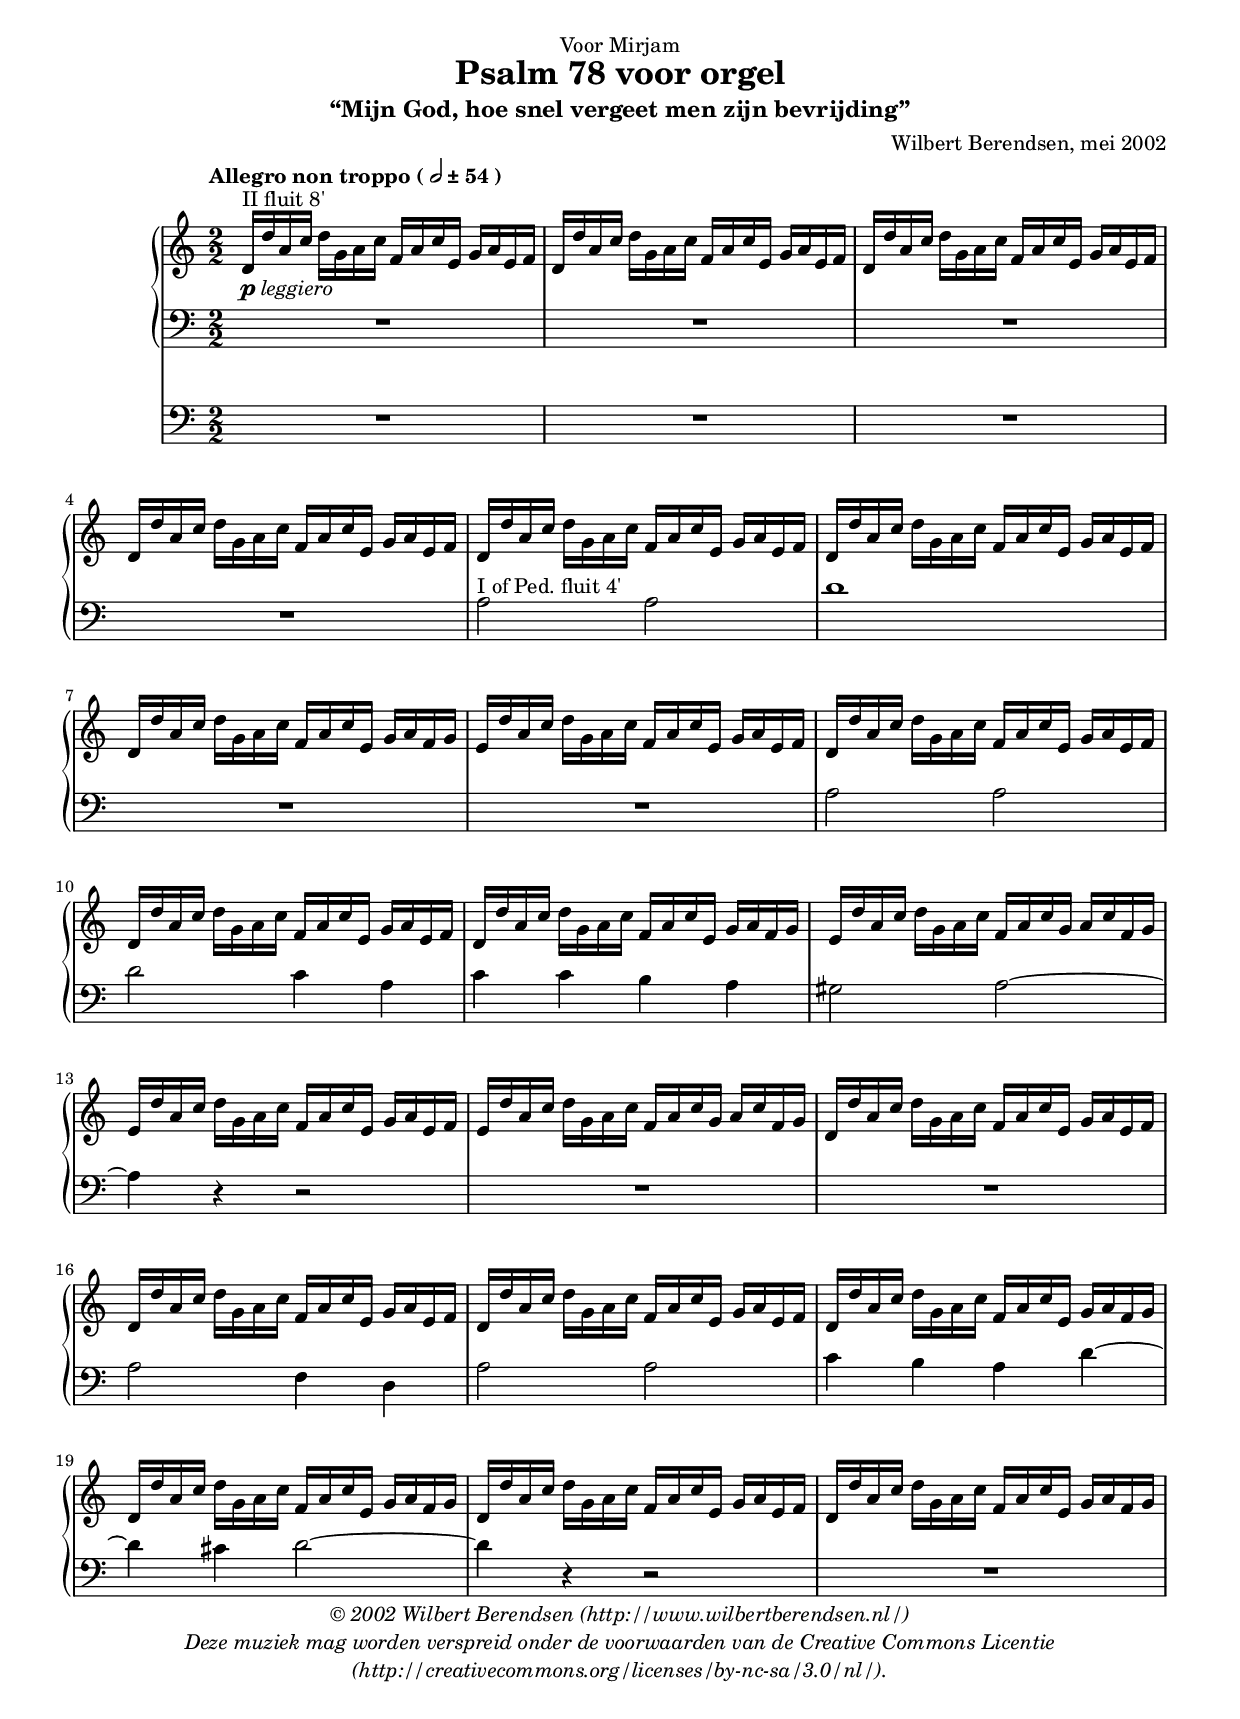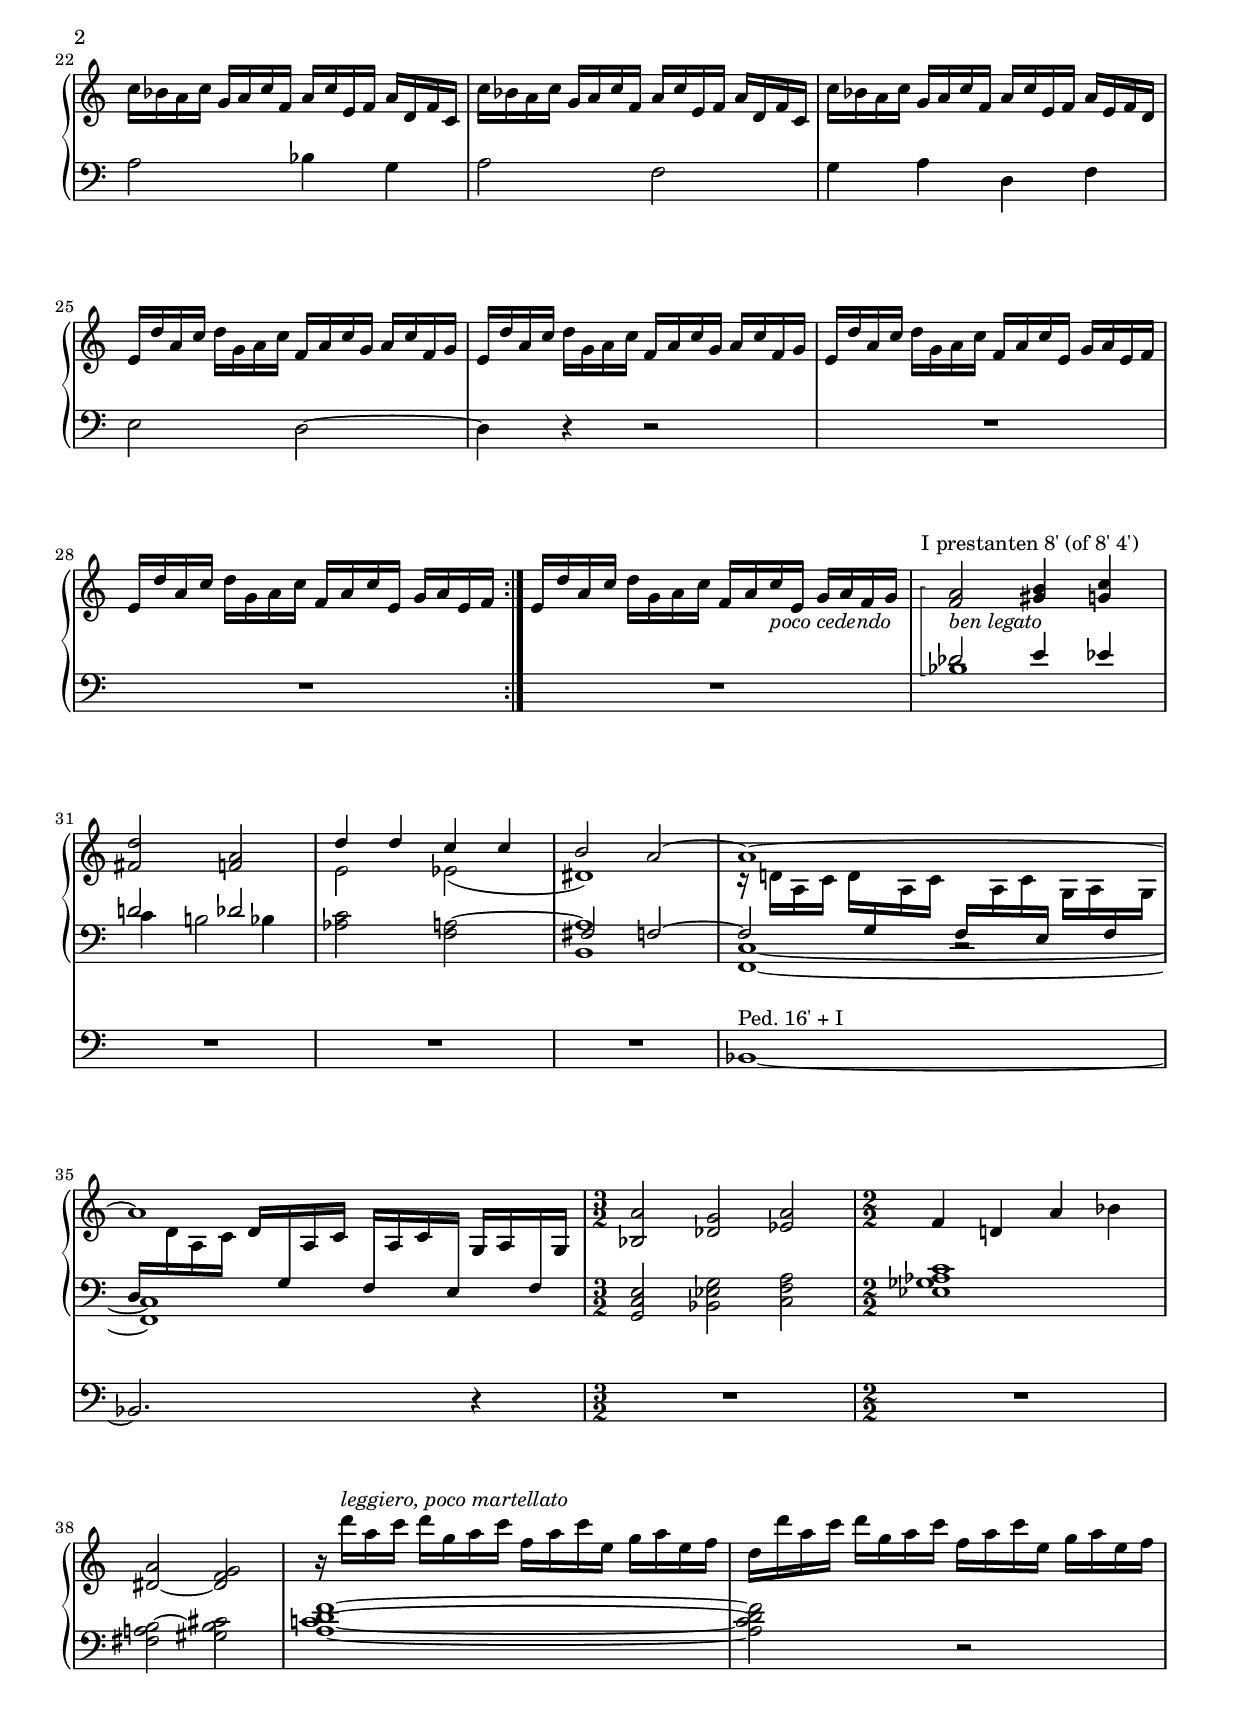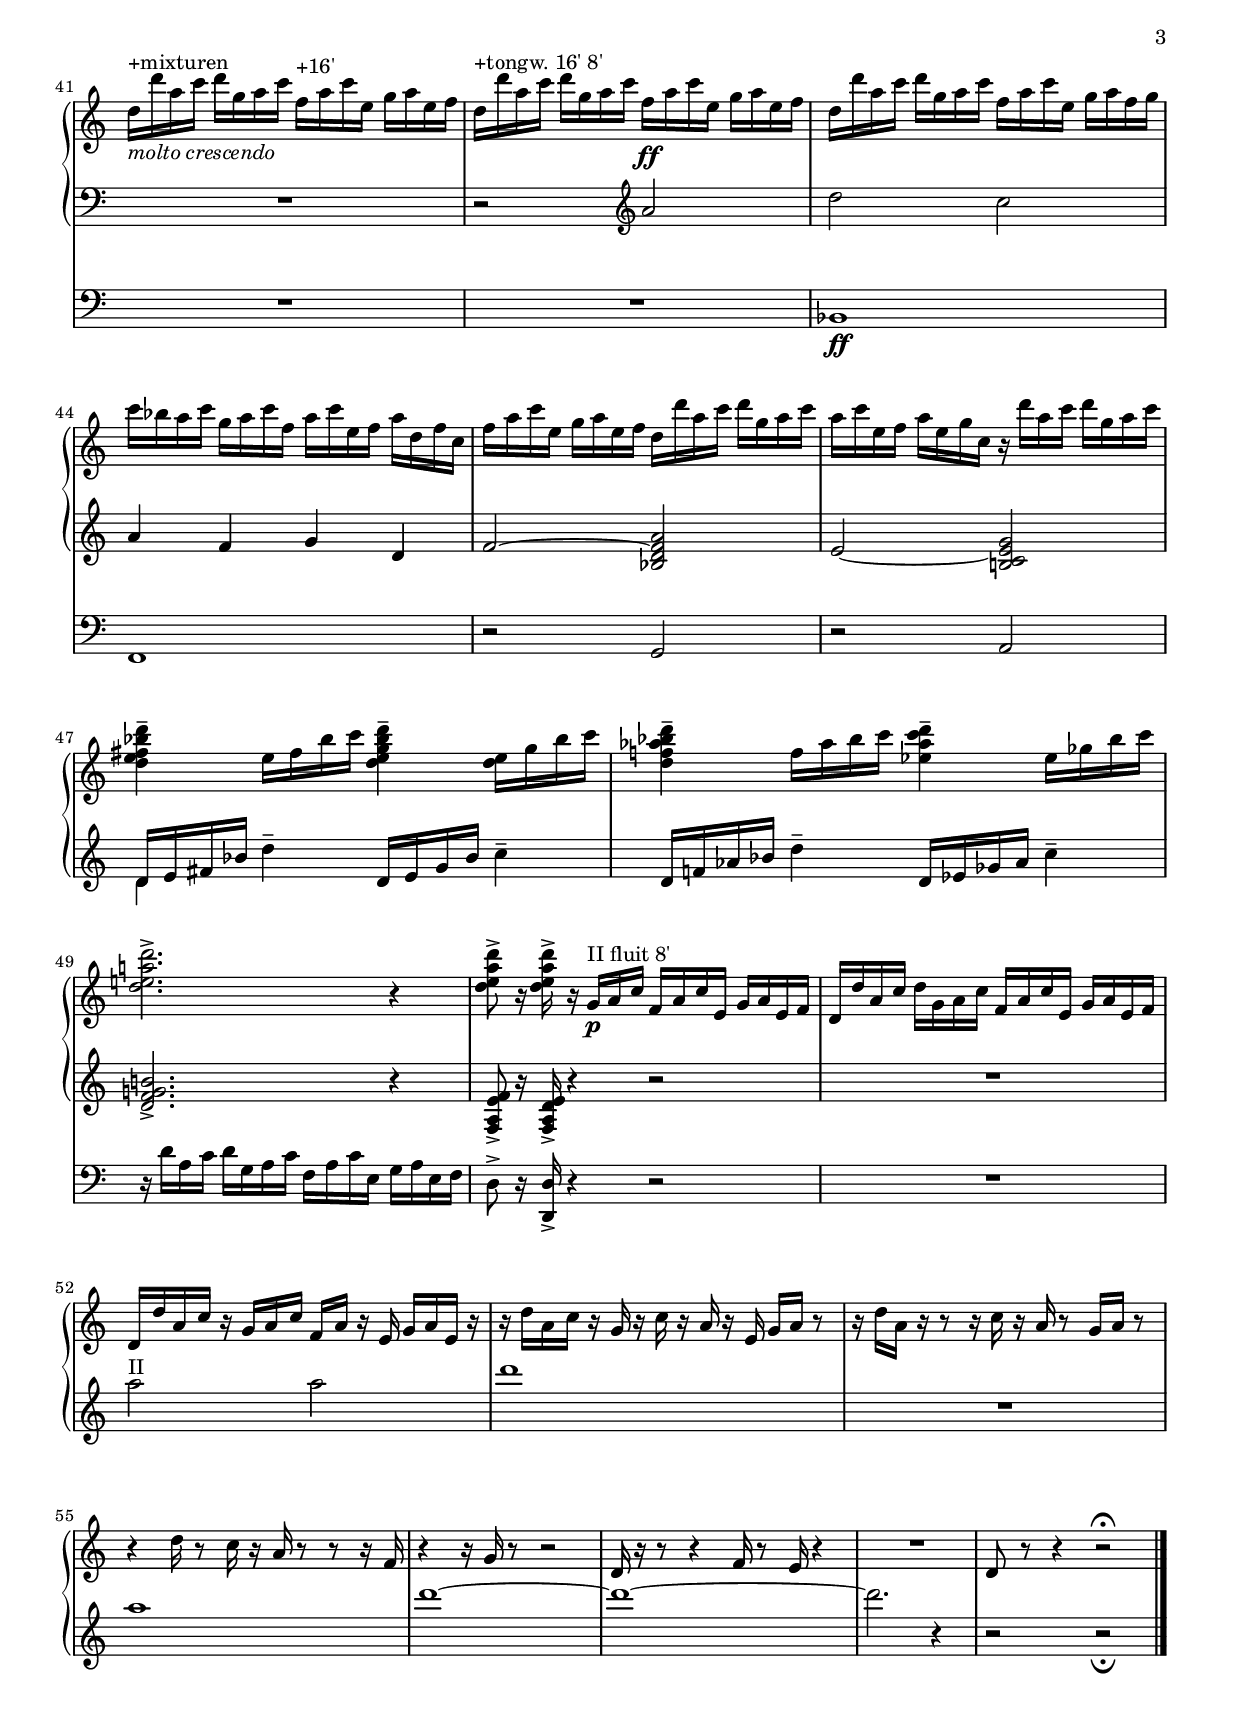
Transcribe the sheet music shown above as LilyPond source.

\version "2.13.38"

#(set-global-staff-size 18)

\paper {
  #(set-paper-size "a4")
  ragged-last-bottom = ##f
  bottom-margin = 12 \mm
  line-width = 185 \mm
}

\header {
  dedication = "Voor Mirjam"
  title = "Psalm 78 voor orgel"
  subtitle = "“Mijn God, hoe snel vergeet men zijn bevrijding”"
  composer = "Wilbert Berendsen, mei 2002"
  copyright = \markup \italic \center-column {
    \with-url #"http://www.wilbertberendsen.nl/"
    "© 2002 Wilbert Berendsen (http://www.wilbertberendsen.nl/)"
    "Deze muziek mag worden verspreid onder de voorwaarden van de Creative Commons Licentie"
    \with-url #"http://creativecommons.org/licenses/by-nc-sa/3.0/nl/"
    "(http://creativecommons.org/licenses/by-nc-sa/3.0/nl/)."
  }
}

\layout {
  \context {
    \Staff
    \RemoveEmptyStaves
  }
}

global = {
  #(set-accidental-style 'modern)
  \numericTimeSignature
  \time 2/2
  \set Timing.beamExceptions = #'((end . (((1 . 16) . (4 4 4 4)))))
}  

haak = {
  \set GrandStaff.connectArpeggios = ##t
  \once \override GrandStaff.Arpeggio #'extra-offset = #'(0.5 . 0)
  \once \override GrandStaff.Arpeggio #'stencil = #ly:arpeggio::brew-chord-bracket
}

rh = \relative c' {
  \global
  \tempo \markup \bold {
    Allegro non troppo ( \small \general-align #Y #DOWN \note #"2" #.8 ± 54 )
  }
  d16^"II fluit 8'"_\markup {\dynamic p \italic leggiero}
  d' a c d g, a c f, a c e, g a e f |
  \repeat unfold 5 { d d' a c d g, a c f, a c e, g a e f | }
  d d' a c d g, a c f, a c e, g a f g | e d' a c d g, a c f, a c e, g a e f |
  \repeat unfold 2 { d d' a c d g, a c f, a c e, g a e f | }
  d d' a c d g, a c f, a c e, g a f g | e d' a c d g, a c f, a c g a c f, g |
  e d' a c d g, a c f, a c e, g a e f | e d' a c d g, a c f, a c g a c f, g |
  \repeat unfold 3 { d d' a c d g, a c f, a c e, g a e f | }
  d d' a c d g, a c f, a c e, g a f g | d d' a c d g, a c f, a c e, g a f g |
  d d' a c d g, a c f, a c e, g a e f | d d' a c d g, a c f, a c e, g a f g |
  c bes a c g a c f, a c e, f a d, f c | c' bes a c g a c f, a c e, f a d, f c |
  c' bes a c g a c f, a c e, f a e f d | e d' a c d g, a c f, a c g a c f, g |
  e d' a c d g, a c f, a c g a c f, g | e d' a c d g, a c f, a c e, g a e f |
  e d' a c d g, a c f, a c e, g a e f \bar ":|"
  e d' a c d g, a c f, a c-\markup \italic "poco cedendo" e, g a f g |
  \haak <f a>2\arpeggio
  _\markup \italic "ben legato"-\tweak #'extra-offset #'(-3 . 0)^"I prestanten 8' (of 8' 4')"
  <gis b>4 <g c> | <fis d'>2 <f a> |
  <<
    { d'4 d c c b2 a2~a1~a } \\ {
      e2 es( dis1) r16 d a c d
      \stemUp \change Staff = lh g, \stemDown \change Staff = rh a c
      \stemUp \change Staff = lh f, \stemDown \change Staff = rh a c
      \stemUp \change Staff = lh e, \stemDown \change Staff = rh g a
      \stemUp \change Staff = lh f  \stemDown \change Staff = rh g |
      \stemUp \change Staff = lh d  \stemDown \change Staff = rh d' a c
      \stemUp d \change Staff = lh g, \change Staff = rh a c
      \change Staff = lh f, \change Staff = rh a c
      \change Staff = lh e, \change Staff = rh g a
      \change Staff = lh f  \change Staff = rh g |
    }
  >>
  \time 3/2
  <bes a'>2 <des g> <es a>
  \time 2/2
  f4 d a' bes <dis,~ a'>2 <dis f g> |
  \set Timing.beamExceptions = #'((end . (((1 . 16) . (4 4 4 4)))))
  r16 d''^\markup \italic "leggiero, poco martellato" a c d g, a c f, a c e, g a e f |
  d d' a c d g, a c f, a c e, g a e f |
  d^"+mixturen"_\markup \italic "molto crescendo" d' a c d g, a c
  \once \override TextScript #'staff-padding = #3 f,^"+16'" a c e, g a e f |
  d^"+tongw. 16' 8'" d' a c d g, a c f,_\ff a c e, g a e f |
  d d' a c d g, a c f, a c e, g a f g %{was: e f %}| c bes a c g a c f, a c e, f a d, f c |
  f a c e, g a e f d d' a c d g, a c | a c e, f a e g c, r d' a c d g, a c |
  <d, e fis bes d>4-- e16 fis bes c <d, e g bes d>4-- <d e>16 g bes c |
  <d, f as bes d>4-- f16 as bes c <es, as c d>4-- es16 ges bes c |
  <d, e a d>2.-> r4 | <d e a d>8-> r16 <d e a d>-> r g,\p^"II fluit 8'" a c f, a c e, g a e f |
  d d' a c d g, a c f, a c e, g a e f | d d' a c r g a c f, a r e g a e r |
  r d' a c r g r c r a r e g a r8 | r16 d a r r8 r16 c r a r8 g16 a r8 | r4 d16 r8 c16 r a r8 r r16 f |
  r4 r16 g r8 r2 | d16 r r8 r4 f16 r8 e16 r4 | R1 | d8 r r4 r2^\fermata \bar "|."
}

lh = \relative c' {
  \global
  R1*4 a2^"I of Ped. fluit 4'" a d1 R1*2 a2 a d c4 a c c b a gis2 a~ a4 r4 r2 R1*2
  a2 f4 d a'2 a c4 b a d~d cis d2~d4 r4 r2 R1
  a2 bes4 g a2 f g4 a d, f e2 d2~d4 r4 r2 R1*2 \bar ":|" R1
  << {des'2 e4 es | d2 des2} \\ { \haak bes1\arpeggio | c4 b2 bes4 } >>|
  << { s1 fis2 f~f c\rest } \\ { \tieUp <as' c>2 <f a~> <b, a'>1 \tieDown <f c'>1~<f c'>} >>
  %\time 3/2
  <g c e>2 <bes es g> <c f a>
  %\time 2/2
  <es ges as c>1 <fis a b~>2 <gis b cis> | <a c d f>1~<a c d f>2 r2 R1 r2
  \clef violin
  a' d c a4 f g d f2~ <bes, d f a> e~ <b c e g> |
  << {d16 e fis bes} \\ d,4 >> d'4-- d,16 e g bes c4-- |
  d,16 f as bes d4-- d,16 es ges as c4-- |
  <d, f g b>2.-> r4 | <f, a e' f>8-> r16 <f a d e>-> r4 r2 | R1 |
  a''2^"II" a | d1 R1 a d~d~d2. r4 | r2 r2_\fermata |
}

ped = \relative c {
  \global
  R1*33 bes1~^"Ped. 16' + I" bes2. r4 |
  \time 3/2 R1. \time 2/2 R1*6
  bes1\ff f r2 g r a R1*2 r16 d' a c d g, a c f, a c e, g a e f | d8-> r16 <d d,>-> r4 r2 | R1*9 |
}

\score {
  <<
    \new GrandStaff <<
      \new Staff = "rh" { \clef treble \rh }
      \new Staff = "lh" { \clef bass \lh }
    >>
    \new Staff = "ped" { \clef bass \ped }
  >>
}
